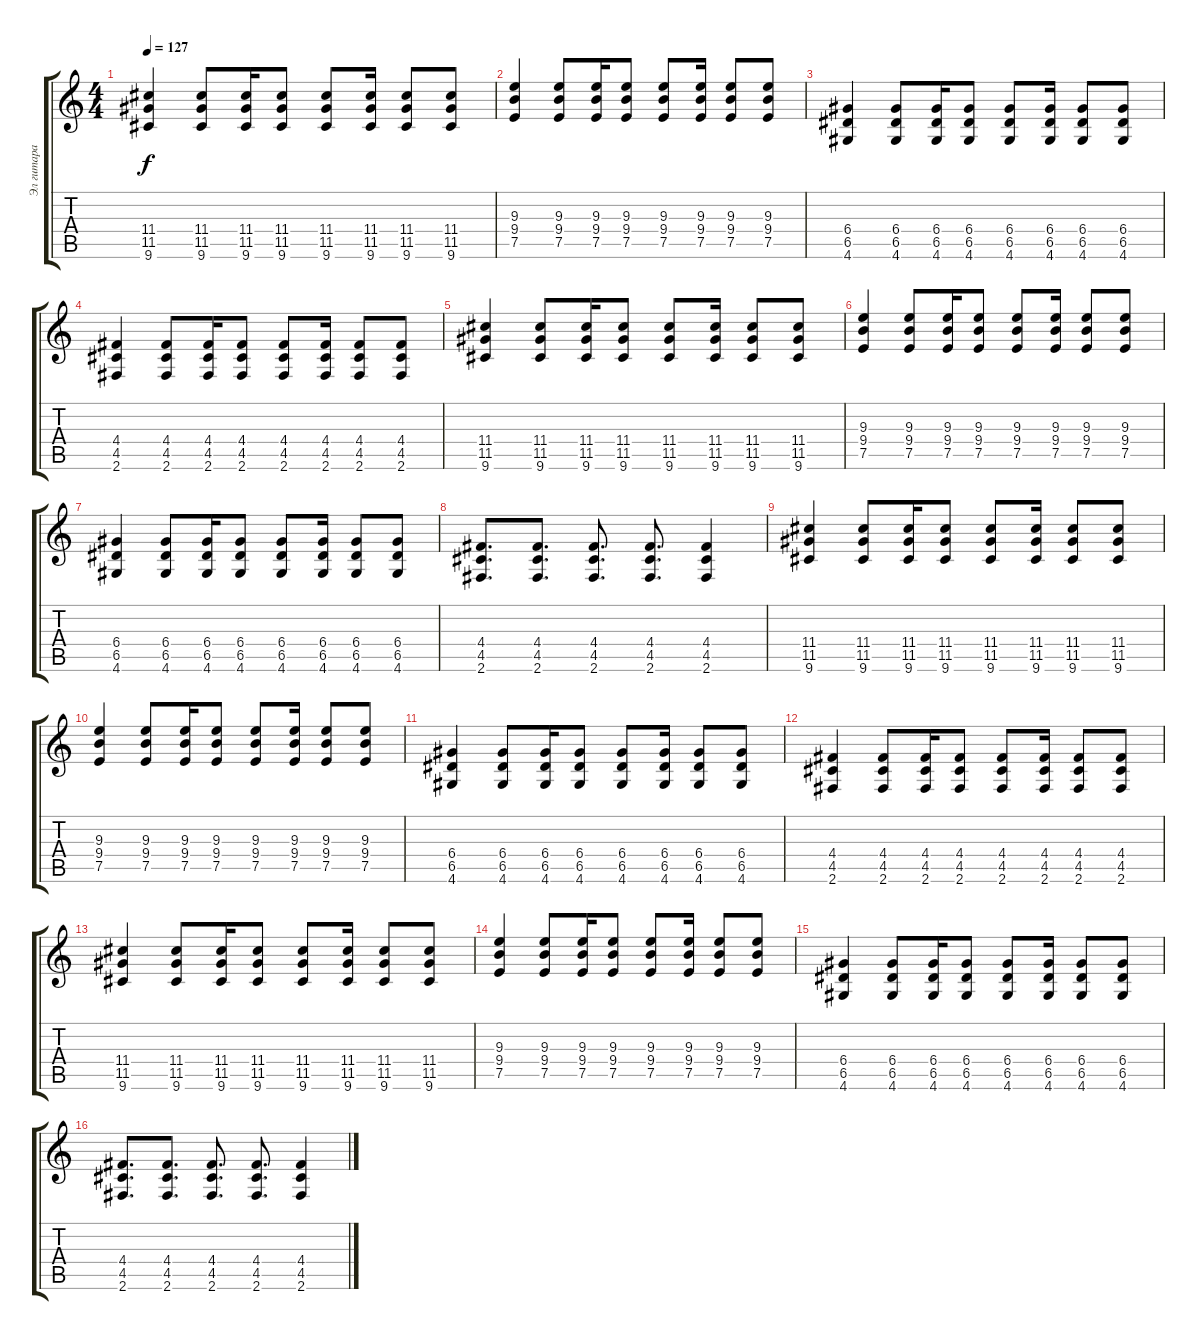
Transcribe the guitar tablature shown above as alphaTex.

\track ("Эл гитара 1" "Эл гитара ") {instrument overdrivenguitar}
\staff {score tabs}
\tuning (E4 B3 G3 D3 A2 E2) {hide}
\ts (4 4)
\tempo 127
\clef g2
\ks c
(11.4 11.5 9.6).4{dy f} (11.4 11.5 9.6).8 (11.4 11.5 9.6).16 (11.4 11.5 9.6).8 (11.4 11.5 9.6).8 (11.4 11.5 9.6).16 (11.4 11.5 9.6).8 (11.4 11.5 9.6).8 |
(9.3 9.4 7.5).4 (9.3 9.4 7.5).8 (9.3 9.4 7.5).16 (9.3 9.4 7.5).8 (9.3 9.4 7.5).8 (9.3 9.4 7.5).16 (9.3 9.4 7.5).8 (9.3 9.4 7.5).8 |
(6.4 6.5 4.6).4 (6.4 6.5 4.6).8 (6.4 6.5 4.6).16 (6.4 6.5 4.6).8 (6.4 6.5 4.6).8 (6.4 6.5 4.6).16 (6.4 6.5 4.6).8 (6.4 6.5 4.6).8 |
(4.4 4.5 2.6).4 (4.4 4.5 2.6).8 (4.4 4.5 2.6).16 (4.4 4.5 2.6).8 (4.4 4.5 2.6).8 (4.4 4.5 2.6).16 (4.4 4.5 2.6).8 (4.4 4.5 2.6).8 |
(11.4 11.5 9.6).4 (11.4 11.5 9.6).8 (11.4 11.5 9.6).16 (11.4 11.5 9.6).8 (11.4 11.5 9.6).8 (11.4 11.5 9.6).16 (11.4 11.5 9.6).8 (11.4 11.5 9.6).8 |
(9.3 9.4 7.5).4 (9.3 9.4 7.5).8 (9.3 9.4 7.5).16 (9.3 9.4 7.5).8 (9.3 9.4 7.5).8 (9.3 9.4 7.5).16 (9.3 9.4 7.5).8 (9.3 9.4 7.5).8 |
(6.4 6.5 4.6).4 (6.4 6.5 4.6).8 (6.4 6.5 4.6).16 (6.4 6.5 4.6).8 (6.4 6.5 4.6).8 (6.4 6.5 4.6).16 (6.4 6.5 4.6).8 (6.4 6.5 4.6).8 |
(4.4 4.5 2.6).8{d} (4.4 4.5 2.6).8{d} (4.4 4.5 2.6).8{d} (4.4 4.5 2.6).8{d} (4.4 4.5 2.6).4 |
(11.4 11.5 9.6).4 (11.4 11.5 9.6).8 (11.4 11.5 9.6).16 (11.4 11.5 9.6).8 (11.4 11.5 9.6).8 (11.4 11.5 9.6).16 (11.4 11.5 9.6).8 (11.4 11.5 9.6).8 |
(9.3 9.4 7.5).4 (9.3 9.4 7.5).8 (9.3 9.4 7.5).16 (9.3 9.4 7.5).8 (9.3 9.4 7.5).8 (9.3 9.4 7.5).16 (9.3 9.4 7.5).8 (9.3 9.4 7.5).8 |
(6.4 6.5 4.6).4 (6.4 6.5 4.6).8 (6.4 6.5 4.6).16 (6.4 6.5 4.6).8 (6.4 6.5 4.6).8 (6.4 6.5 4.6).16 (6.4 6.5 4.6).8 (6.4 6.5 4.6).8 |
(4.4 4.5 2.6).4 (4.4 4.5 2.6).8 (4.4 4.5 2.6).16 (4.4 4.5 2.6).8 (4.4 4.5 2.6).8 (4.4 4.5 2.6).16 (4.4 4.5 2.6).8 (4.4 4.5 2.6).8 |
(11.4 11.5 9.6).4 (11.4 11.5 9.6).8 (11.4 11.5 9.6).16 (11.4 11.5 9.6).8 (11.4 11.5 9.6).8 (11.4 11.5 9.6).16 (11.4 11.5 9.6).8 (11.4 11.5 9.6).8 |
(9.3 9.4 7.5).4 (9.3 9.4 7.5).8 (9.3 9.4 7.5).16 (9.3 9.4 7.5).8 (9.3 9.4 7.5).8 (9.3 9.4 7.5).16 (9.3 9.4 7.5).8 (9.3 9.4 7.5).8 |
(6.4 6.5 4.6).4 (6.4 6.5 4.6).8 (6.4 6.5 4.6).16 (6.4 6.5 4.6).8 (6.4 6.5 4.6).8 (6.4 6.5 4.6).16 (6.4 6.5 4.6).8 (6.4 6.5 4.6).8 |
(4.4 4.5 2.6).8{d} (4.4 4.5 2.6).8{d} (4.4 4.5 2.6).8{d} (4.4 4.5 2.6).8{d} (4.4 4.5 2.6).4
